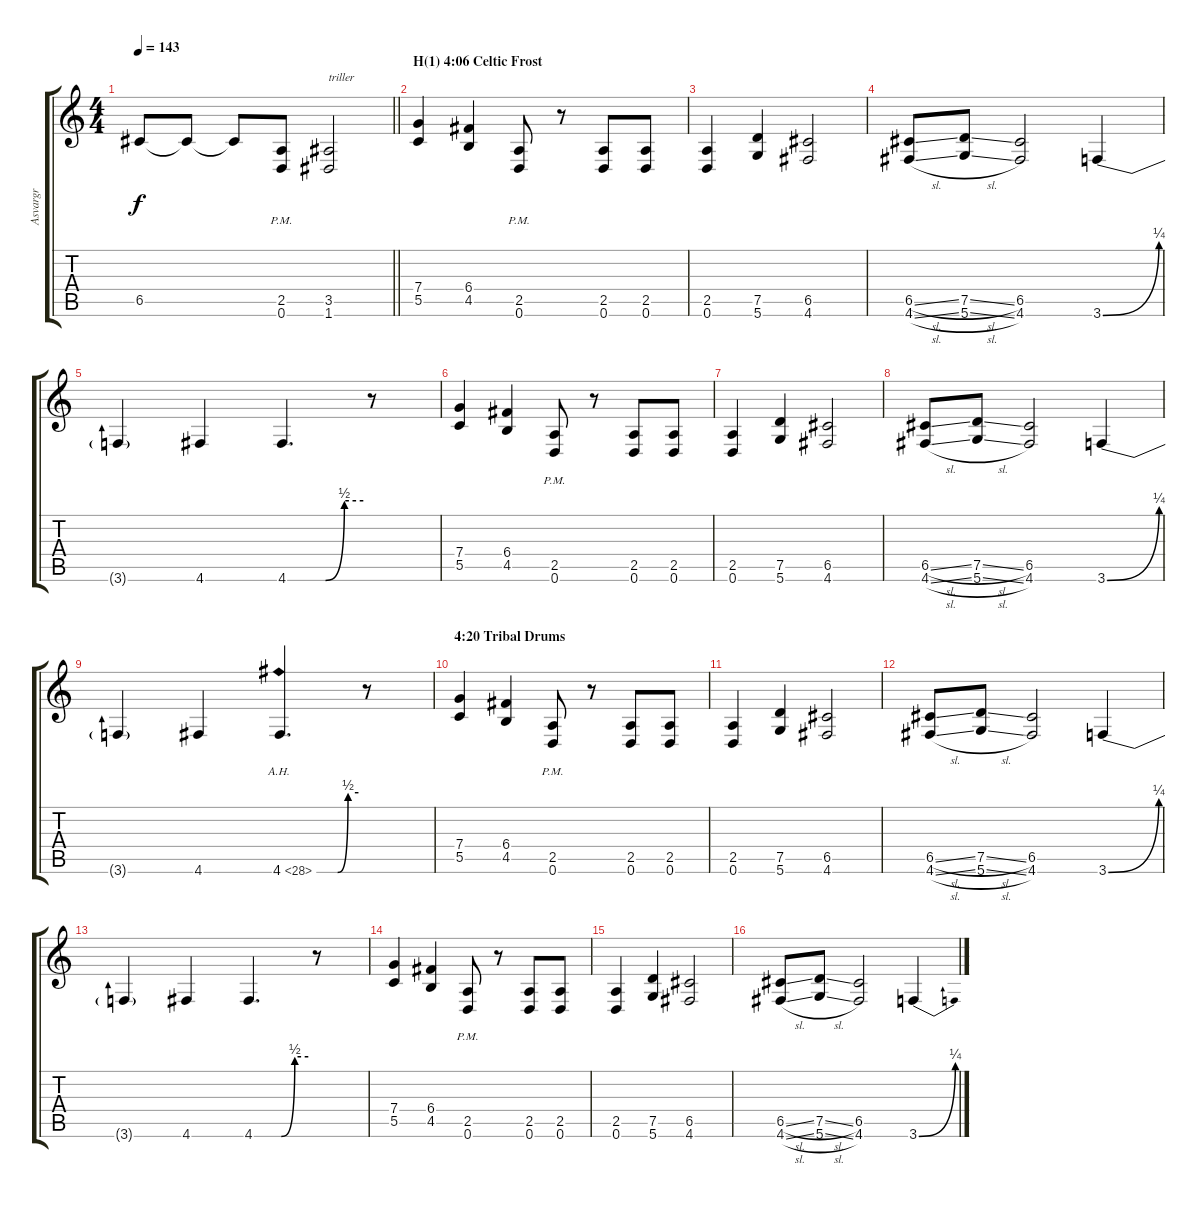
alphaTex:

\track ("Asvargr" "Asvargr") {instrument distortionguitar}
\staff {score tabs}
\tuning (D4 A3 F3 C3 G2 D2) {hide}
\ts (4 4)
\tempo 143
\clef g2
\barLineRight lightlight
\ks c
6.5{t}.8{dy f} 6.5{t}.8 6.5{t}.8 (2.5{pm} 0.6{pm}).8 (3.5 1.6).2{txt "triller"} |
\section ("" "H(1) 4:06 Celtic Frost")
(7.4 5.5).4 (6.4 4.5).4 (2.5{pm} 0.6{pm}).8 r.8 (2.5 0.6).8 (2.5 0.6).8 |
(2.5 0.6).4 (7.5 5.6).4 (6.5 4.6).2 |
(6.5{sl} 4.6{sl}).8 (7.5{sl} 5.6{sl}).8 (6.5 4.6).2 3.6{be (bend 0 0 60 1)}.4 |
3.6{t}.4 4.6.4 4.6{be (custom 0 0 30 0 45 2 60 2)}.4{d} r.8 |
(7.4 5.5).4 (6.4 4.5).4 (2.5{pm} 0.6{pm}).8 r.8 (2.5 0.6).8 (2.5 0.6).8 |
(2.5 0.6).4 (7.5 5.6).4 (6.5 4.6).2 |
(6.5{sl} 4.6{sl}).8 (7.5{sl} 5.6{sl}).8 (6.5 4.6).2 3.6{be (bend 0 0 60 1)}.4 |
3.6{t}.4 4.6.4 4.6{be (custom 0 0 30 0 45 2 60 2) ah 24}.4{d} r.8 |
\section ("" "4:20 Tribal Drums")
(7.4 5.5).4 (6.4 4.5).4 (2.5{pm} 0.6{pm}).8 r.8 (2.5 0.6).8 (2.5 0.6).8 |
(2.5 0.6).4 (7.5 5.6).4 (6.5 4.6).2 |
(6.5{sl} 4.6{sl}).8 (7.5{sl} 5.6{sl}).8 (6.5 4.6).2 3.6{be (bend 0 0 60 1)}.4 |
3.6{t}.4 4.6.4 4.6{be (custom 0 0 30 0 45 2 60 2)}.4{d} r.8 |
(7.4 5.5).4 (6.4 4.5).4 (2.5{pm} 0.6{pm}).8 r.8 (2.5 0.6).8 (2.5 0.6).8 |
(2.5 0.6).4 (7.5 5.6).4 (6.5 4.6).2 |
(6.5{sl} 4.6{sl}).8 (7.5{sl} 5.6{sl}).8 (6.5 4.6).2 3.6{be (bend 0 0 60 1)}.4
